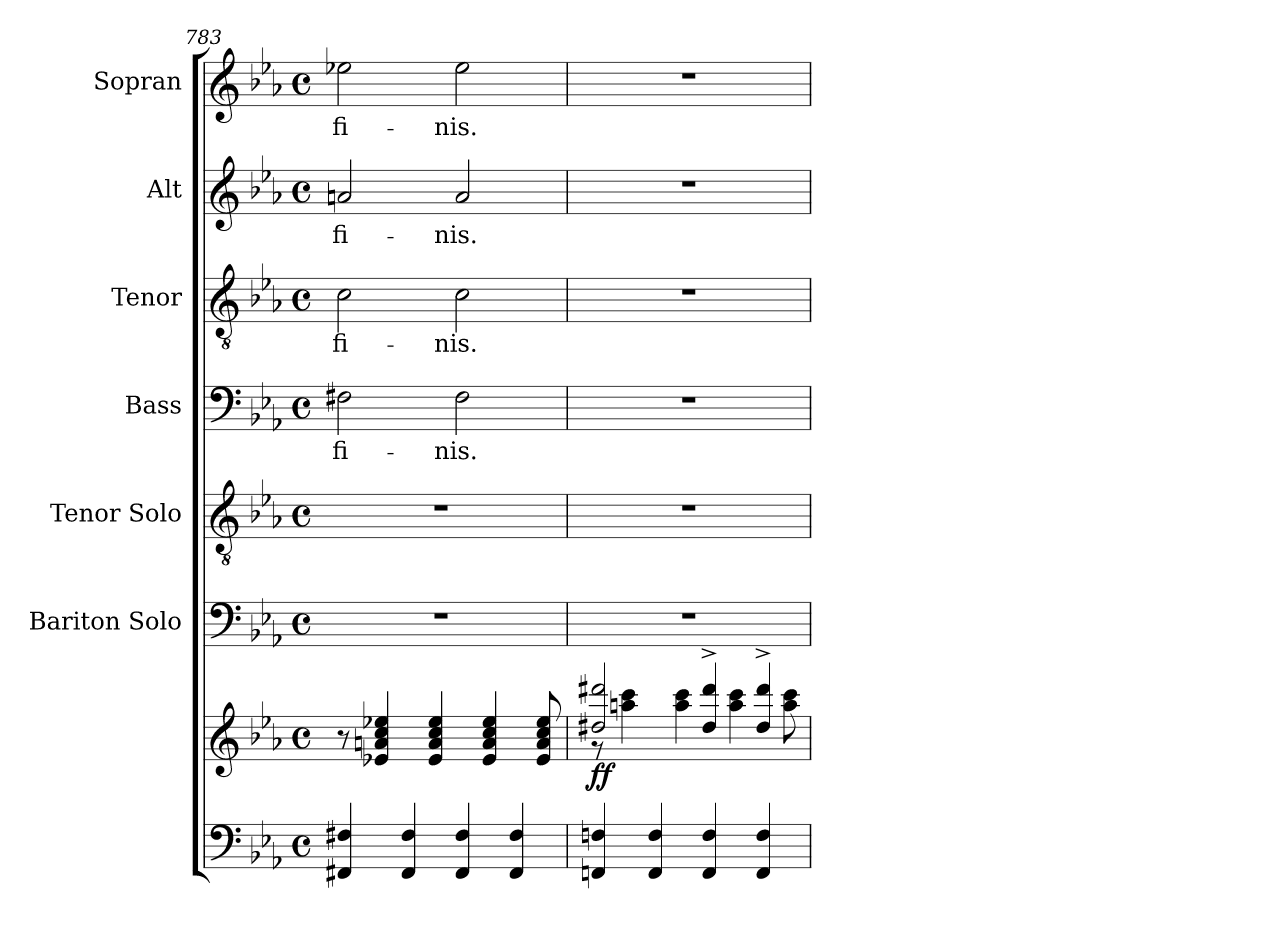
**kern	**kern	**dynam	**kern	**kern	**kern	**text	**kern	**text	**kern	**text	**kern	**text
*part7	*part7	*part7	*part6	*part5	*part4	*part4	*part3	*part3	*part2	*part2	*part1	*part1
*staff8	*staff7	*staff7/8	*staff6	*staff5	*staff4	*staff4	*staff3	*staff3	*staff2	*staff2	*staff1	*staff1
*	*	*	*I"Bariton Solo	*I"Tenor Solo	*I"Bass	*	*I"Tenor	*	*I"Alt	*	*I"Sopran	*
*	*	*	*	*	*I'B.	*	*I'T.	*	*I'A.	*	*I'S.	*
*clefF4	*clefG2	*	*clefF4	*clefGv2	*clefF4	*	*clefGv2	*	*clefG2	*	*clefG2	*
*k[b-e-a-]	*k[b-e-a-]	*	*k[b-e-a-]	*k[b-e-a-]	*k[b-e-a-]	*	*k[b-e-a-]	*	*k[b-e-a-]	*	*k[b-e-a-]	*
*E-:	*E-:	*	*E-:	*E-:	*E-:	*	*E-:	*	*E-:	*	*E-:	*
*M4/4	*M4/4	*	*M4/4	*M4/4	*M4/4	*	*M4/4	*	*M4/4	*	*M4/4	*
*met(c)	*met(c)	*	*met(c)	*met(c)	*met(c)	*	*met(c)	*	*met(c)	*	*met(c)	*
=783	=783	=783	=783	=783	=783	=783	=783	=783	=783	=783	=783	=783
!	!	!	!	!	!	!LO:LY:b	!	!LO:LY:b	!	!LO:LY:b	!	!LO:LY:b
4FF#X/ 4F#X/	8r	.	1r	1r	2F#X\	fi-	2c\	fi-	2an/	fi-	2ee-X\	fi-
.	4e-X/ 4an/ 4cc/ 4ee-X/	.	.	.	.	.	.	.	.	.	.	.
4FF#/ 4F#/	.	.	.	.	.	.	.	.	.	.	.	.
.	4e-/ 4a/ 4cc/ 4ee-/	.	.	.	.	.	.	.	.	.	.	.
!	!	!	!	!	!	!LO:LY:b	!	!LO:LY:b	!	!LO:LY:b	!	!LO:LY:b
4FF#/ 4F#/	.	.	.	.	2F#\	-nis.	2c\	-nis.	2a/	-nis.	2ee-\	-nis.
.	4e-/ 4a/ 4cc/ 4ee-/	.	.	.	.	.	.	.	.	.	.	.
4FF#/ 4F#/	.	.	.	.	.	.	.	.	.	.	.	.
.	8e-/ 8a/ 8cc/ 8ee-/	.	.	.	.	.	.	.	.	.	.	.
!!LO:PB:g=z
=784	=784	=784	=784	=784	=784	=784	=784	=784	=784	=784	=784	=784
*	*^	*	*	*	*	*	*	*	*	*	*	*
!	!	!	!LO:DY:b	!	!	!	!	!	!	!	!	!	!
4FFn/ 4Fn/	2dd#X/ 2ddd#X/	8rg	ff	1r	1r	1r	.	1r	.	1r	.	1r	.
.	.	4aan\ 4ccc\	.	.	.	.	.	.	.	.	.	.	.
4FF/ 4F/	.	.	.	.	.	.	.	.	.	.	.	.	.
.	.	4aa\ 4ccc\	.	.	.	.	.	.	.	.	.	.	.
4FF/ 4F/	4dd#/^< 4ddd#/^<	.	.	.	.	.	.	.	.	.	.	.	.
.	.	4aa\ 4ccc\	.	.	.	.	.	.	.	.	.	.	.
4FF/ 4F/	4dd#/^< 4ddd#/^<	.	.	.	.	.	.	.	.	.	.	.	.
.	.	8aa\ 8ccc\	.	.	.	.	.	.	.	.	.	.	.
*	*v	*v	*	*	*	*	*	*	*	*	*	*	*
=	=	=	=	=	=	=	=	=	=	=	=	=
*-	*-	*-	*-	*-	*-	*-	*-	*-	*-	*-	*-	*-
